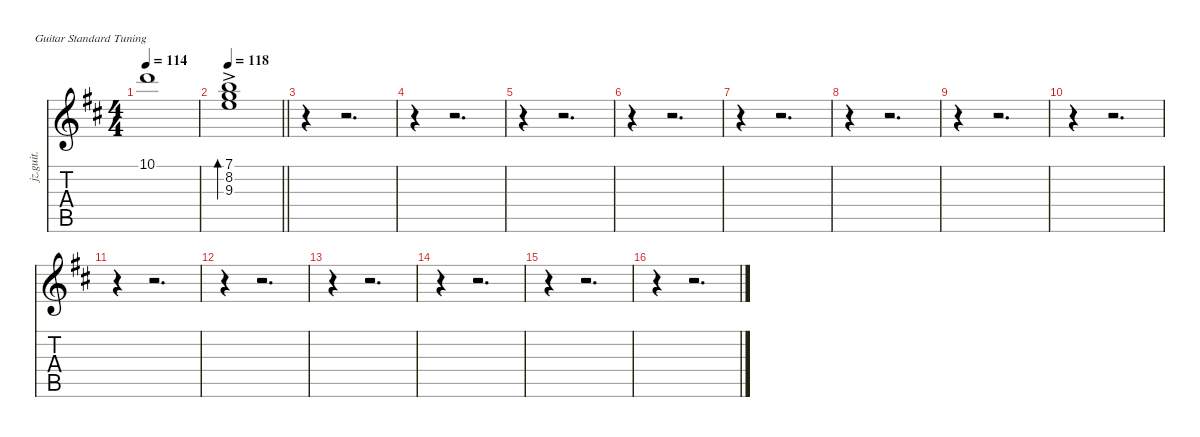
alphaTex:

\defaultSystemsLayout 4
\hideDynamics
\bracketExtendMode nobrackets
\otherSystemsTrackNameOrientation horizontal
\track ("Kirk - Clean Rythme" "jz.guit.") {instrument distortionguitar}
\staff {score tabs}
\tuning (E4 B3 G3 D3 A2 E2)
\ts (4 4)
\tempo 114
\clef g2
\ks bminor
10.1{acc forcenatural}.1{dy f beam Down} |
\tempo 118
\barLineRight lightlight
(7.1{ac acc forcenatural} 8.2{ac acc forcenatural} 9.3{ac acc forcenatural}).1{bd 120 beam Down} |
r.4{beam Down} r.2{d beam Down} |
r.4{beam Down} r.2{d beam Down} |
r.4{beam Down} r.2{d beam Down} |
r.4{beam Down} r.2{d beam Down} |
r.4{beam Down} r.2{d beam Down} |
r.4{beam Down} r.2{d beam Down} |
r.4{beam Down} r.2{d beam Down} |
r.4{beam Down} r.2{d beam Down} |
r.4{beam Down} r.2{d beam Down} |
r.4{beam Down} r.2{d beam Down} |
r.4{beam Down} r.2{d beam Down} |
r.4{beam Down} r.2{d beam Down} |
r.4{beam Down} r.2{d beam Down} |
r.4{beam Down} r.2{d beam Down}
